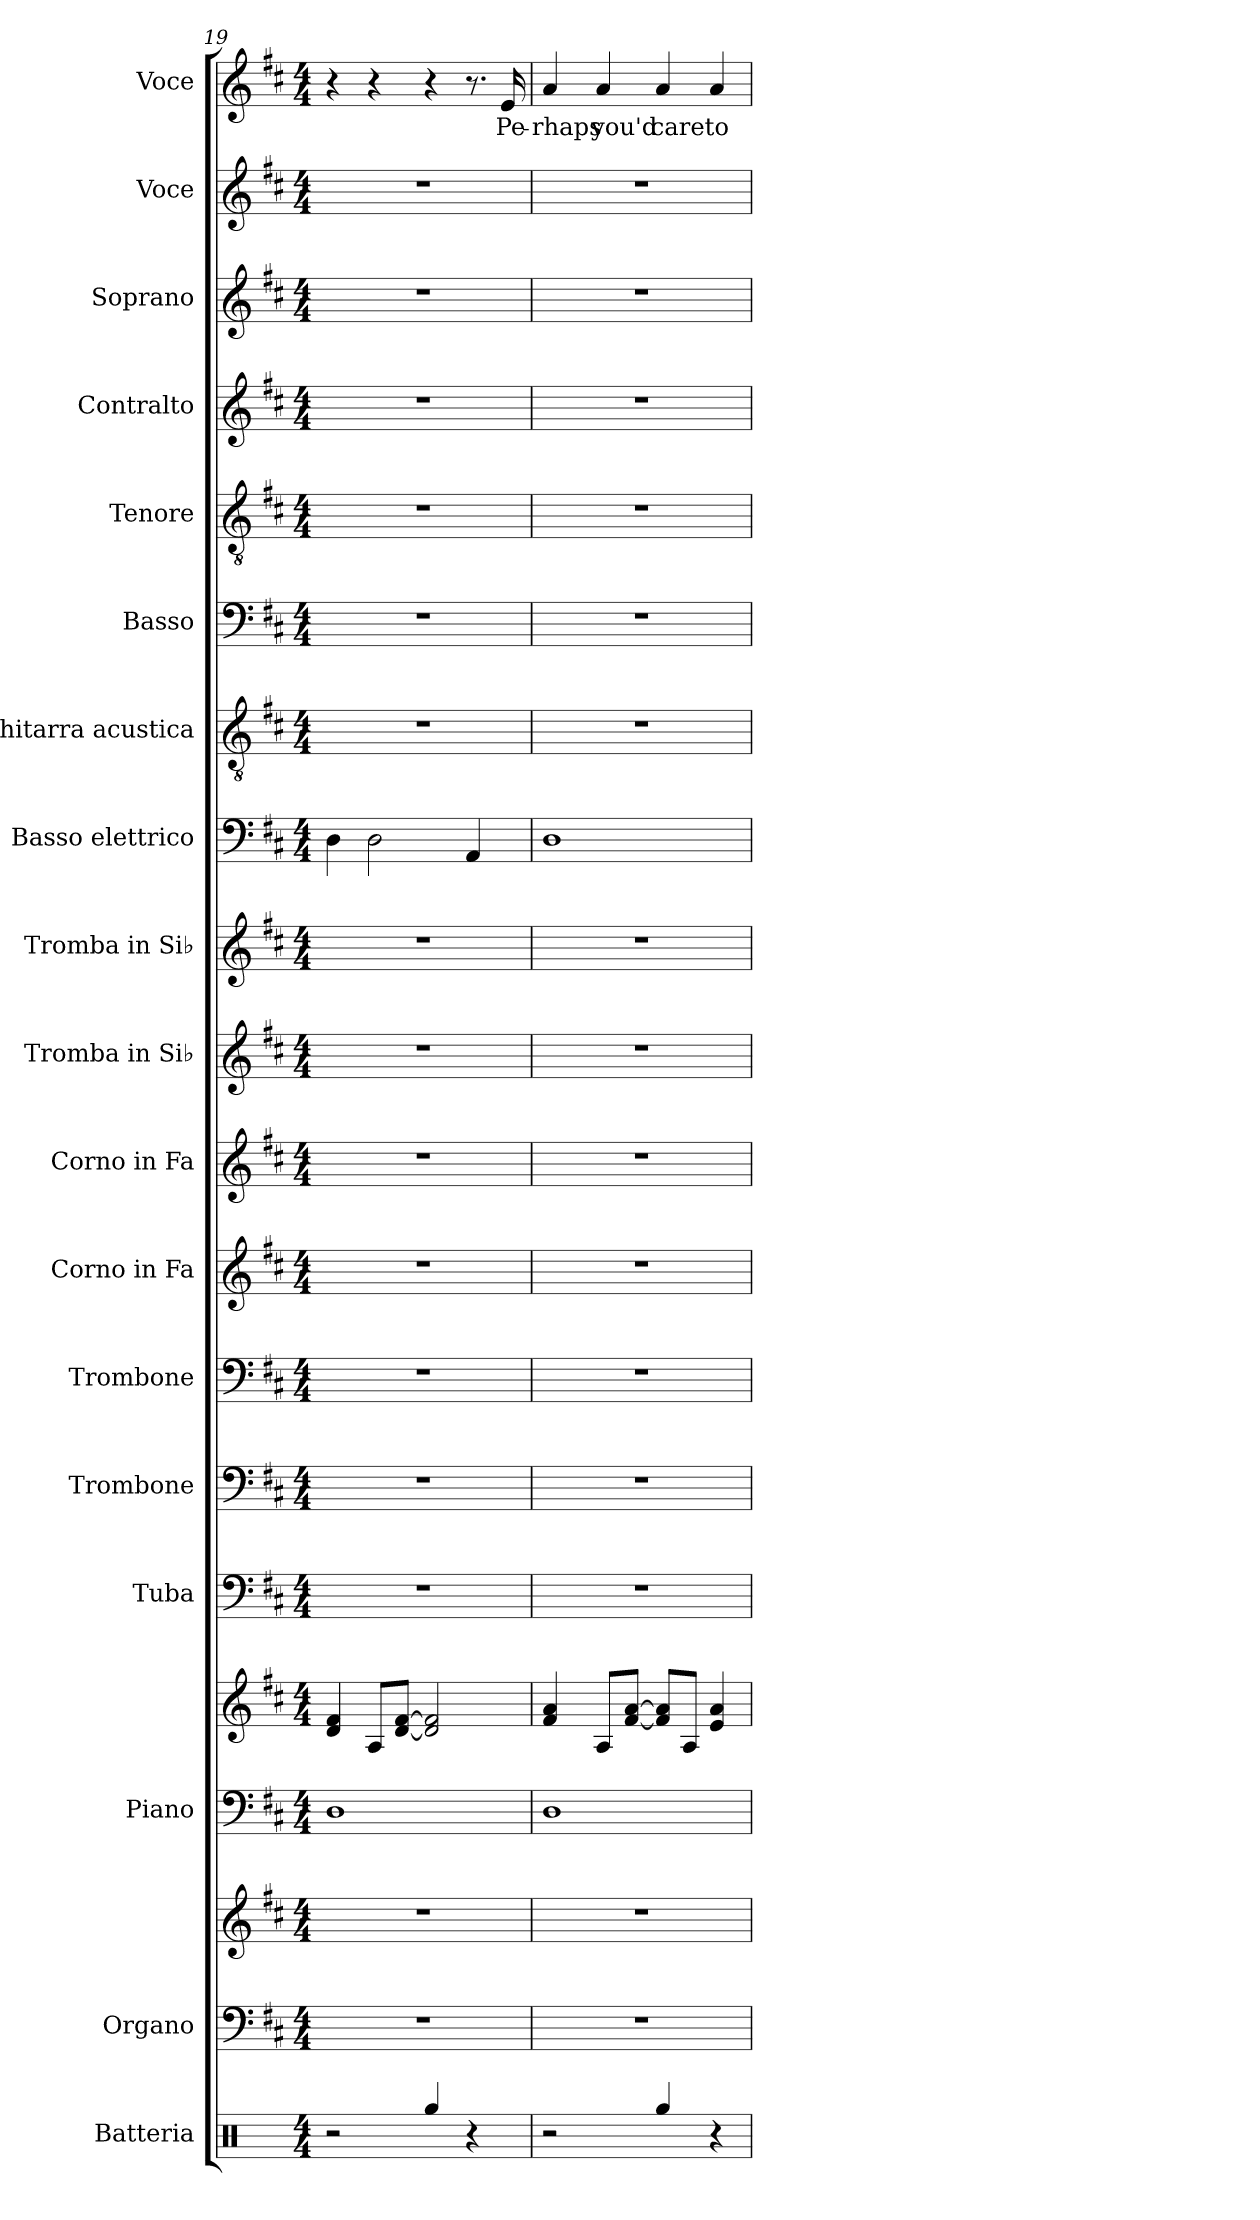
**kern	**kern	**kern	**kern	**kern	**kern	**kern	**kern	**kern	**kern	**kern	**kern	**kern	**kern	**kern	**kern	**kern	**kern	**kern	**kern	**text
*part18	*part17	*part17	*part16	*part16	*part15	*part14	*part13	*part12	*part11	*part10	*part9	*part8	*part7	*part6	*part5	*part4	*part3	*part2	*part1	*part1
*staff20	*staff19	*staff18	*staff17	*staff16	*staff15	*staff14	*staff13	*staff12	*staff11	*staff10	*staff9	*staff8	*staff7	*staff6	*staff5	*staff4	*staff3	*staff2	*staff1	*staff1
*I"Batteria	*I"Organo	*	*I"Piano	*	*I"Tuba	*I"Trombone	*I"Trombone	*I"Corno in Fa	*I"Corno in Fa	*I"Tromba in Si♭	*I"Tromba in Si♭	*I"Basso elettrico	*I"Chitarra acustica	*I"Basso	*I"Tenore	*I"Contralto	*I"Soprano	*I"Voce	*I"Voce	*
*I'Batt.	*I'Org.	*	*	*	*I'Tba.	*I'Trb.	*I'Trb.	*I'Cor. Fa	*I'Cor. Fa	*I'Tr. Si♭	*I'Tr. Si♭	*I'B. el.	*	*I'B.	*I'T.	*I'A.	*I'S.	*I'Vo.	*I'Vo.	*
*clefX	*clefF4	*clefG2	*clefF4	*clefG2	*clefF4	*clefF4	*clefF4	*clefG2	*clefG2	*clefG2	*clefG2	*clefF4	*clefGv2	*clefF4	*clefGv2	*clefG2	*clefG2	*clefG2	*clefG2	*
*	*	*	*	*	*	*	*	*ITrd4c7	*ITrd4c7	*ITrd1c2	*ITrd1c2	*ITrd7c12	*	*	*	*	*	*	*	*
*k[]	*k[f#c#]	*k[f#c#]	*k[f#c#]	*k[f#c#]	*k[f#c#]	*k[f#c#]	*k[f#c#]	*k[f#]	*k[f#]	*k[]	*k[]	*k[f#c#]	*k[f#c#]	*k[f#c#]	*k[f#c#]	*k[f#c#]	*k[f#c#]	*k[f#c#]	*k[f#c#]	*
*M4/4	*M4/4	*M4/4	*M4/4	*M4/4	*M4/4	*M4/4	*M4/4	*M4/4	*M4/4	*M4/4	*M4/4	*M4/4	*M4/4	*M4/4	*M4/4	*M4/4	*M4/4	*M4/4	*M4/4	*
=19	=19	=19	=19	=19	=19	=19	=19	=19	=19	=19	=19	=19	=19	=19	=19	=19	=19	=19	=19	=19
2r	1r	1r	1D	4d/ 4f#/	1r	1r	1r	1r	1r	1r	1r	4DD\	1r	1r	1r	1r	1r	1r	4r	.
.	.	.	.	8A/L	.	.	.	.	.	.	.	2DD\	.	.	.	.	.	.	4r	.
.	.	.	.	[8d/ [8f#/J	.	.	.	.	.	.	.	.	.	.	.	.	.	.	.	.
4Rgg/	.	.	.	2d/] 2f#/]	.	.	.	.	.	.	.	.	.	.	.	.	.	.	4r	.
4r	.	.	.	.	.	.	.	.	.	.	.	4AAA/	.	.	.	.	.	.	8.r	.
!	!	!	!	!	!	!	!	!	!	!	!	!	!	!	!	!	!	!	!	!LO:LY:b
.	.	.	.	.	.	.	.	.	.	.	.	.	.	.	.	.	.	.	16e/	Pe-
=20	=20	=20	=20	=20	=20	=20	=20	=20	=20	=20	=20	=20	=20	=20	=20	=20	=20	=20	=20	=20
!	!	!	!	!	!	!	!	!	!	!	!	!	!	!	!	!	!	!	!	!LO:LY:b
2r	1r	1r	1D	4f#/ 4a/	1r	1r	1r	1r	1r	1r	1r	1DD	1r	1r	1r	1r	1r	1r	4a/	-rhaps
!	!	!	!	!	!	!	!	!	!	!	!	!	!	!	!	!	!	!	!	!LO:LY:b
.	.	.	.	8A/L	.	.	.	.	.	.	.	.	.	.	.	.	.	.	4a/	you'd
.	.	.	.	[8f#/ [8a/J	.	.	.	.	.	.	.	.	.	.	.	.	.	.	.	.
!	!	!	!	!	!	!	!	!	!	!	!	!	!	!	!	!	!	!	!	!LO:LY:b
4Rgg/	.	.	.	8f#/] 8a/]L	.	.	.	.	.	.	.	.	.	.	.	.	.	.	4a/	care
.	.	.	.	8A/J	.	.	.	.	.	.	.	.	.	.	.	.	.	.	.	.
!	!	!	!	!	!	!	!	!	!	!	!	!	!	!	!	!	!	!	!	!LO:LY:b
4r	.	.	.	4e/ 4a/	.	.	.	.	.	.	.	.	.	.	.	.	.	.	4a/	to
=	=	=	=	=	=	=	=	=	=	=	=	=	=	=	=	=	=	=	=	=
*-	*-	*-	*-	*-	*-	*-	*-	*-	*-	*-	*-	*-	*-	*-	*-	*-	*-	*-	*-	*-
